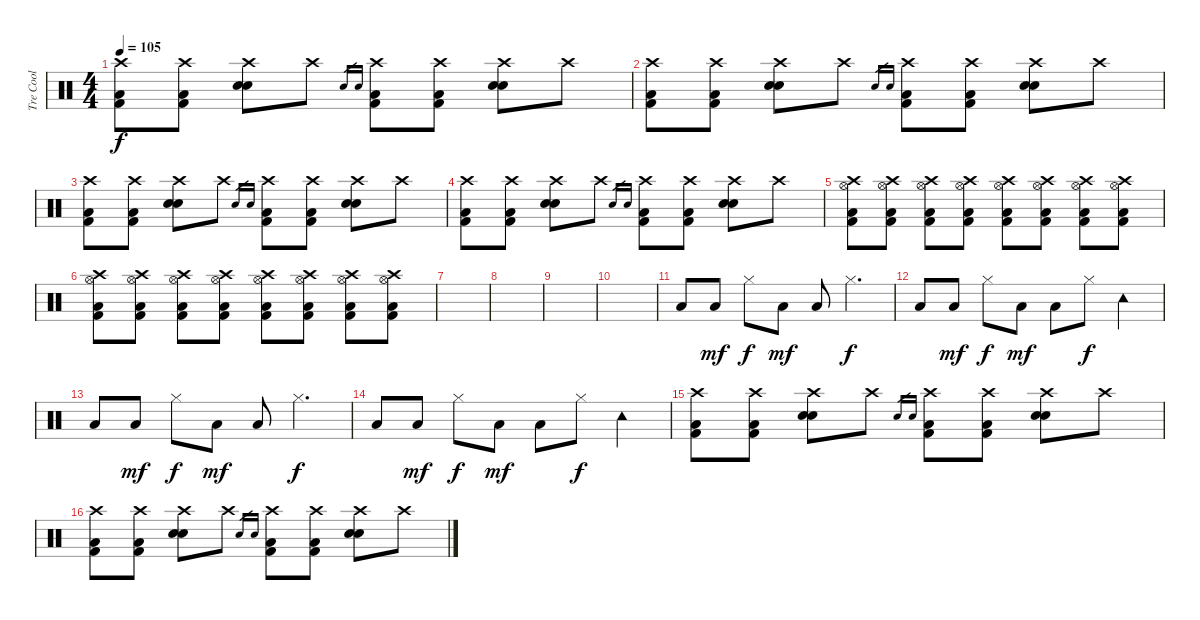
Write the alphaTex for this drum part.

\track ("Tre Cool" "Tre Cool") {instrument percussion}
\staff {score}
\articulation defaults
\ts (4 4)
\tempo 105
\clef neutral
\ks c
("Crash high (hit)" "Kick (hit) 2" "Low Floor Tom (hit)").8{dy f} ("Crash high (hit)" "Kick (hit) 2" "Low Floor Tom (hit)").8 ("Crash high (hit)" "Electric Snare (hit)" "Electric Snare (hit)").8 "Crash high (hit)".8 "Electric Snare (hit)".16{gr} "Electric Snare (hit)".16{gr} ("Crash high (hit)" "Kick (hit) 2" "Low Floor Tom (hit)").8 ("Crash high (hit)" "Kick (hit) 2" "Low Floor Tom (hit)").8 ("Crash high (hit)" "Electric Snare (hit)" "Electric Snare (hit)").8 "Crash high (hit)".8 |
("Crash high (hit)" "Kick (hit) 2" "Low Floor Tom (hit)").8 ("Crash high (hit)" "Kick (hit) 2" "Low Floor Tom (hit)").8 ("Crash high (hit)" "Electric Snare (hit)" "Electric Snare (hit)").8 "Crash high (hit)".8 "Electric Snare (hit)".16{gr} "Electric Snare (hit)".16{gr} ("Crash high (hit)" "Kick (hit) 2" "Low Floor Tom (hit)").8 ("Crash high (hit)" "Kick (hit) 2" "Low Floor Tom (hit)").8 ("Crash high (hit)" "Electric Snare (hit)" "Electric Snare (hit)").8 "Crash high (hit)".8 |
("Crash high (hit)" "Kick (hit) 2" "Low Floor Tom (hit)").8 ("Crash high (hit)" "Kick (hit) 2" "Low Floor Tom (hit)").8 ("Crash high (hit)" "Electric Snare (hit)" "Electric Snare (hit)").8 "Crash high (hit)".8 "Electric Snare (hit)".16{gr} "Electric Snare (hit)".16{gr} ("Crash high (hit)" "Kick (hit) 2" "Low Floor Tom (hit)").8 ("Crash high (hit)" "Kick (hit) 2" "Low Floor Tom (hit)").8 ("Crash high (hit)" "Electric Snare (hit)" "Electric Snare (hit)").8 "Crash high (hit)".8 |
("Crash high (hit)" "Kick (hit) 2" "Low Floor Tom (hit)").8 ("Crash high (hit)" "Kick (hit) 2" "Low Floor Tom (hit)").8 ("Crash high (hit)" "Electric Snare (hit)" "Electric Snare (hit)").8 "Crash high (hit)".8 "Electric Snare (hit)".16{gr} "Electric Snare (hit)".16{gr} ("Crash high (hit)" "Kick (hit) 2" "Low Floor Tom (hit)").8 ("Crash high (hit)" "Kick (hit) 2" "Low Floor Tom (hit)").8 ("Crash high (hit)" "Electric Snare (hit)" "Electric Snare (hit)").8 "Crash high (hit)".8 |
("Crash high (hit)" "Hi-Hat (open)" "Kick (hit) 2" "Low Floor Tom (hit)").8 ("Crash high (hit)" "Hi-Hat (open)" "Kick (hit) 2" "Low Floor Tom (hit)").8 ("Crash high (hit)" "Hi-Hat (open)" "Kick (hit) 2" "Low Floor Tom (hit)").8 ("Crash high (hit)" "Hi-Hat (open)" "Kick (hit) 2" "Low Floor Tom (hit)").8 ("Crash high (hit)" "Hi-Hat (open)" "Kick (hit) 2" "Low Floor Tom (hit)").8 ("Crash high (hit)" "Hi-Hat (open)" "Kick (hit) 2" "Low Floor Tom (hit)").8 ("Crash high (hit)" "Hi-Hat (open)" "Kick (hit) 2" "Low Floor Tom (hit)").8 ("Crash high (hit)" "Hi-Hat (open)" "Kick (hit) 2" "Low Floor Tom (hit)").8 |
("Crash high (hit)" "Hi-Hat (open)" "Kick (hit) 2" "Low Floor Tom (hit)").8 ("Crash high (hit)" "Hi-Hat (open)" "Kick (hit) 2" "Low Floor Tom (hit)").8 ("Crash high (hit)" "Hi-Hat (open)" "Kick (hit) 2" "Low Floor Tom (hit)").8 ("Crash high (hit)" "Hi-Hat (open)" "Kick (hit) 2" "Low Floor Tom (hit)").8 ("Crash high (hit)" "Hi-Hat (open)" "Kick (hit) 2" "Low Floor Tom (hit)").8 ("Crash high (hit)" "Hi-Hat (open)" "Kick (hit) 2" "Low Floor Tom (hit)").8 ("Crash high (hit)" "Hi-Hat (open)" "Kick (hit) 2" "Low Floor Tom (hit)").8 ("Crash high (hit)" "Hi-Hat (open)" "Kick (hit) 2" "Low Floor Tom (hit)").8 |
|
|
|
|
"Low Floor Tom (hit)".8 "Low Floor Tom (hit)".8{dy mf} "Hi-Hat (closed)".8{dy f} "Low Floor Tom (hit)".8{dy mf} "Low Floor Tom (hit)".8 "Hi-Hat (closed)".4{d dy f} |
"Low Floor Tom (hit)".8 "Low Floor Tom (hit)".8{dy mf} "Hi-Hat (closed)".8{dy f} "Low Floor Tom (hit)".8{dy mf} "Low Floor Tom (hit)".8 "Hi-Hat (closed)".8{dy f} "Tambourine (hit)".4 |
"Low Floor Tom (hit)".8 "Low Floor Tom (hit)".8{dy mf} "Hi-Hat (closed)".8{dy f} "Low Floor Tom (hit)".8{dy mf} "Low Floor Tom (hit)".8 "Hi-Hat (closed)".4{d dy f} |
"Low Floor Tom (hit)".8 "Low Floor Tom (hit)".8{dy mf} "Hi-Hat (closed)".8{dy f} "Low Floor Tom (hit)".8{dy mf} "Low Floor Tom (hit)".8 "Hi-Hat (closed)".8{dy f} "Tambourine (hit)".4 |
("Crash high (hit)" "Kick (hit) 2" "Low Floor Tom (hit)").8 ("Crash high (hit)" "Kick (hit) 2" "Low Floor Tom (hit)").8 ("Crash high (hit)" "Electric Snare (hit)" "Electric Snare (hit)").8 "Crash high (hit)".8 "Electric Snare (hit)".16{gr} "Electric Snare (hit)".16{gr} ("Crash high (hit)" "Kick (hit) 2" "Low Floor Tom (hit)").8 ("Crash high (hit)" "Kick (hit) 2" "Low Floor Tom (hit)").8 ("Crash high (hit)" "Electric Snare (hit)" "Electric Snare (hit)").8 "Crash high (hit)".8 |
("Crash high (hit)" "Kick (hit) 2" "Low Floor Tom (hit)").8 ("Crash high (hit)" "Kick (hit) 2" "Low Floor Tom (hit)").8 ("Crash high (hit)" "Electric Snare (hit)" "Electric Snare (hit)").8 "Crash high (hit)".8 "Electric Snare (hit)".16{gr} "Electric Snare (hit)".16{gr} ("Crash high (hit)" "Kick (hit) 2" "Low Floor Tom (hit)").8 ("Crash high (hit)" "Kick (hit) 2" "Low Floor Tom (hit)").8 ("Crash high (hit)" "Electric Snare (hit)" "Electric Snare (hit)").8 "Crash high (hit)".8
